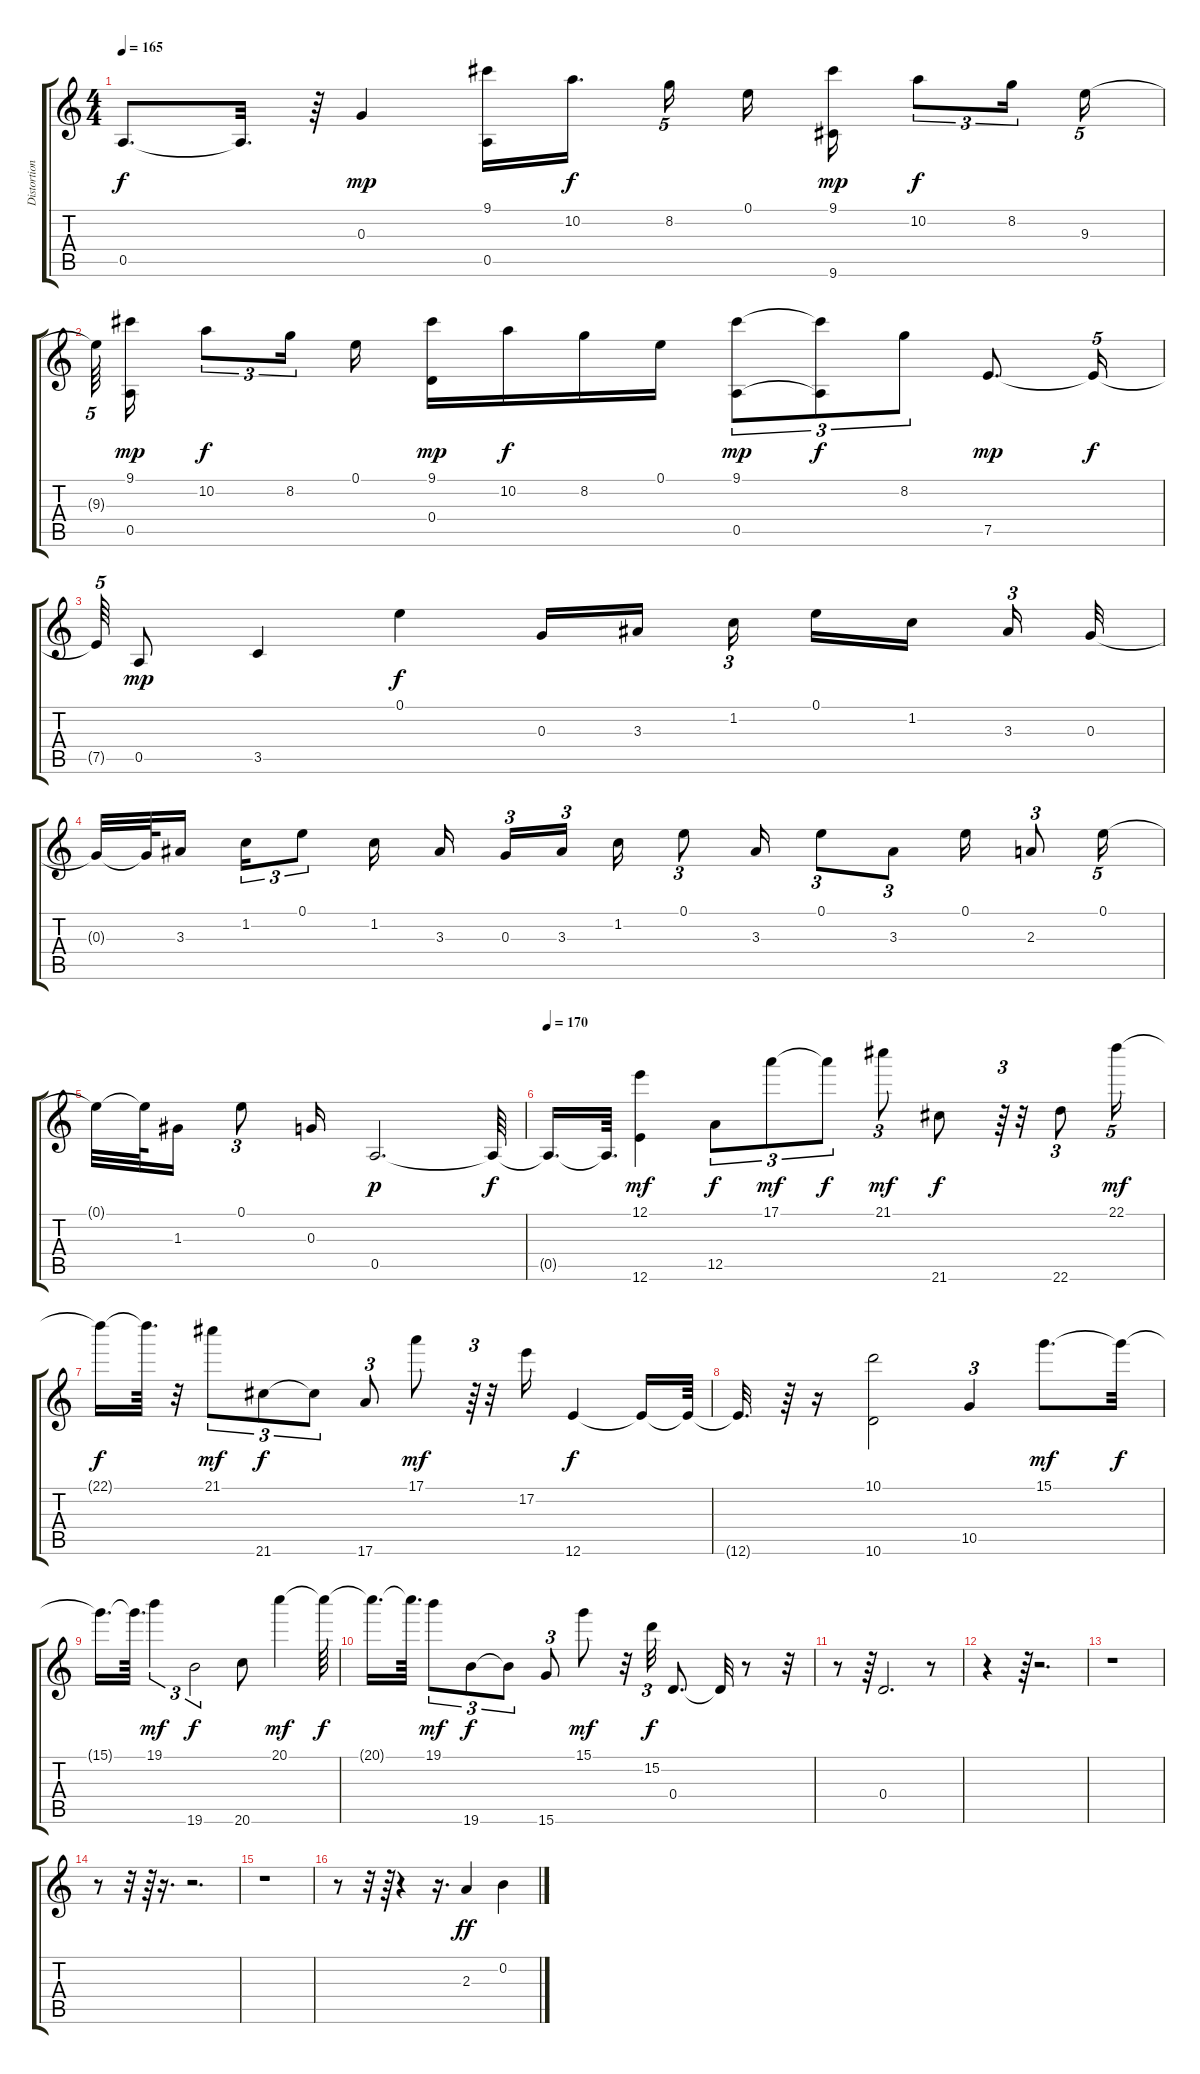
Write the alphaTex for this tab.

\track ("Distortion guitar 2" "Distortion") {instrument distortionguitar}
\staff {score tabs}
\tuning (E4 B3 G3 D3 A2 E2) {hide}
\ts (4 4)
\tempo 165
\clef g2
\ks c
0.5{t}.8{d dy f} 0.5{t}.32{d} r.64 0.3.4{dy mp} (9.1 0.5).16 10.2.16{d dy f} 8.2.16{tu (5 4)} 0.1.16 (9.1 9.6).16{dy mp} 10.2.8{tu (3 2) dy f} 8.2.16{tu (3 2)} 9.3.16{tu (5 4)} |
9.3{t}.64{tu (5 4)} (9.1 0.5).16{dy mp} 10.2.8{tu (3 2) dy f} 8.2.16{tu (3 2)} 0.1.16 (9.1 0.4).16{dy mp} 10.2.16{dy f} 8.2.16 0.1.16 (9.1 0.5).8{tu (3 2) dy mp} (9.1{t} 0.5{t}).8{tu (3 2) dy f} 8.2.8{tu (3 2)} 7.5.8{d dy mp} 7.5{t}.16{tu (5 4) dy f} |
7.5{t}.64{tu (5 4)} 0.5.8{dy mp} 3.5.4 0.1.4{dy f} 0.3.16 3.3.16 1.2.16{tu (3 2)} 0.1.16 1.2.16 3.3.16{tu (3 2)} 0.3.32 |
0.3{t}.32 0.3{t}.64 3.3.16 1.2.16{tu (3 2)} 0.1.8{tu (3 2)} 1.2.16 3.3.16 0.3.16{tu (3 2)} 3.3.16{tu (3 2)} 1.2.16 0.1.8{tu (3 2)} 3.3.16 0.1.8{tu (3 2)} 3.3.8{tu (3 2)} 0.1.16 2.3.8{tu (3 2)} 0.1.16{tu (5 4)} |
0.1{t}.32 0.1{t}.64 1.3.16 0.1.8{tu (3 2)} 0.3.16 0.5.2{d dy p} 0.5{t}.64{dy f} |
\tempo 170
0.5{t}.16{d} 0.5{t}.64{d} (12.1 12.6).4{dy mf volume 13} 12.5.8{tu (3 2) dy f} 17.1.8{tu (3 2) dy mf} 17.1{t}.8{tu (3 2) dy f} 21.1.8{tu (3 2) dy mf} 21.6.8{dy f} r.64{tu (3 2)} r.32 22.6.8{tu (3 2)} 22.1.16{tu (5 4) dy mf} |
22.1{t}.16{dy f} 22.1{t}.64{d} r.32 21.1.8{tu (3 2) dy mf} 21.6.8{tu (3 2) dy f} 21.6{t}.8{tu (3 2)} 17.6.8{tu (3 2)} 17.1.8{dy mf} r.64{tu (3 2)} r.32 17.2.16 12.6.4{dy f} 12.6{t}.16 12.6{t}.64 |
12.6{t}.32{d} r.64 r.16 (10.1 10.6).2 10.5.4{tu (3 2)} 15.1.8{d dy mf} 15.1{t}.32{dy f} |
15.1{t}.16{d} 15.1{t}.64{d} 19.1.4{tu (3 2) dy mf} 19.6.2{tu (3 2) dy f} 20.6.8 20.1.4{dy mf} 20.1{t}.64{dy f} |
20.1{t}.16{d} 20.1{t}.64{d} 19.1.8{tu (3 2) dy mf} 19.6.8{tu (3 2) dy f} 19.6{t}.8{tu (3 2)} 15.6.8{tu (3 2)} 15.1.8{dy mf} r.32 15.2.32{tu (3 2) dy f} 0.4.8{d} 0.4{t}.32 r.8 r.32 |
r.8 r.64 0.4.2{d} r.8 |
r.4 r.64 r.2{d volume 0} |
r.1 |
r.8 r.32 r.64 r.16{d} r.2{d volume 6} |
r.1 |
r.8 r.32 r.64 r.4 r.16{d} 2.3.4{dy ff volume 0} 0.2.4{volume 0}
